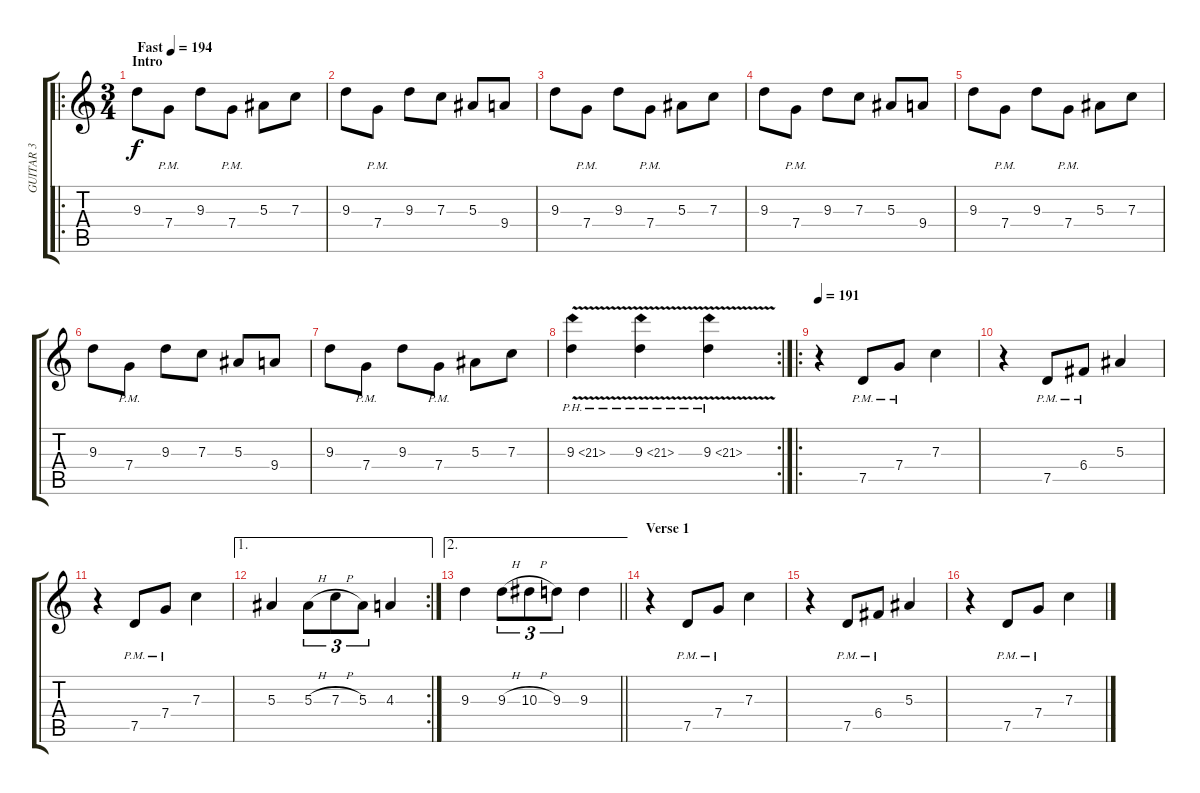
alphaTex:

\track ("GUITAR 3" "GUITAR 3") {instrument distortionguitar}
\staff {score tabs}
\tuning (D4 A3 F3 C3 G2 D2) {hide}
\ro
\ts (3 4)
\section ("" "Intro")
\tempo (194 "Fast")
\clef g2
\ks c
9.3.8{dy f instrument distortionguitar} 7.4{pm}.8 9.3.8 7.4{pm}.8 5.3.8 7.3.8 |
9.3.8 7.4{pm}.8 9.3.8 7.3.8 5.3.8 9.4.8 |
9.3.8 7.4{pm}.8 9.3.8 7.4{pm}.8 5.3.8 7.3.8 |
9.3.8 7.4{pm}.8 9.3.8 7.3.8 5.3.8 9.4.8 |
9.3.8 7.4{pm}.8 9.3.8 7.4{pm}.8 5.3.8 7.3.8 |
9.3.8 7.4{pm}.8 9.3.8 7.3.8 5.3.8 9.4.8 |
9.3.8 7.4{pm}.8 9.3.8 7.4{pm}.8 5.3.8 7.3.8 |
\rc 2
9.3{ph 12 v}.4 9.3{ph 12 v}.4 9.3{ph 12 v}.4 |
\ro
\tempo 191
r.4 7.5{pm}.8 7.4{pm}.8 7.3.4 |
r.4 7.5{pm}.8 6.4{pm}.8 5.3.4 |
r.4 7.5{pm}.8 7.4{pm}.8 7.3.4 |
\ae 1
\rc 2
5.3.4 5.3{h}.8{tu (3 2)} 7.3{h}.8{tu (3 2)} 5.3.8{tu (3 2)} 4.3.4 |
\ae 2
\barLineRight lightlight
9.3.4 9.3{h}.8{tu (3 2)} 10.3{h}.8{tu (3 2)} 9.3.8{tu (3 2)} 9.3.4 |
\section ("" "Verse 1")
r.4 7.5{pm}.8 7.4{pm}.8 7.3.4 |
r.4 7.5{pm}.8 6.4{pm}.8 5.3.4 |
r.4 7.5{pm}.8 7.4{pm}.8 7.3.4
